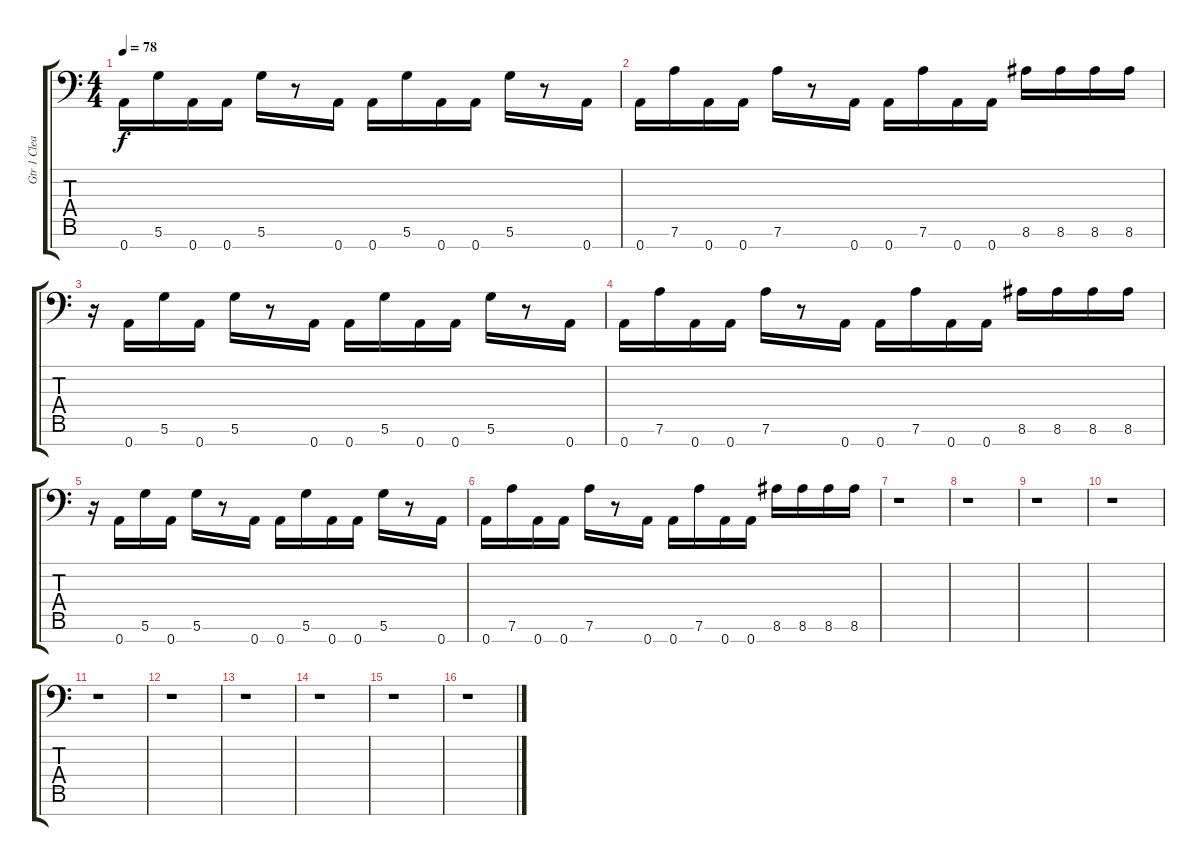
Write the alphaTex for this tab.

\track ("Gtr 1 Clean elec. w/delay" "Gtr 1 Clea") {instrument electricguitarclean}
\staff {score tabs}
\tuning (D4 A3 F3 C3 G2 D2 A1) {hide}
\ts (4 4)
\tempo 78
\clef f4
\ks c
0.7.16{dy f instrument electricguitarclean} 5.6.16 0.7.16 0.7.16 5.6.16 r.8 0.7.16 0.7.16 5.6.16 0.7.16 0.7.16 5.6.16 r.8 0.7.16 |
0.7.16 7.6.16 0.7.16 0.7.16 7.6.16 r.8 0.7.16 0.7.16 7.6.16 0.7.16 0.7.16 8.6.16 8.6.16 8.6.16 8.6.16 |
r.16 0.7.16 5.6.16 0.7.16 5.6.16 r.8 0.7.16 0.7.16 5.6.16 0.7.16 0.7.16 5.6.16 r.8 0.7.16 |
0.7.16 7.6.16 0.7.16 0.7.16 7.6.16 r.8 0.7.16 0.7.16 7.6.16 0.7.16 0.7.16 8.6.16 8.6.16 8.6.16 8.6.16 |
r.16 0.7.16 5.6.16 0.7.16 5.6.16 r.8 0.7.16 0.7.16 5.6.16 0.7.16 0.7.16 5.6.16 r.8 0.7.16 |
0.7.16 7.6.16 0.7.16 0.7.16 7.6.16 r.8 0.7.16 0.7.16 7.6.16 0.7.16 0.7.16 8.6.16 8.6.16 8.6.16 8.6.16 |
r.1 |
r.1 |
r.1 |
r.1 |
r.1 |
r.1 |
r.1 |
r.1 |
r.1 |
r.1
